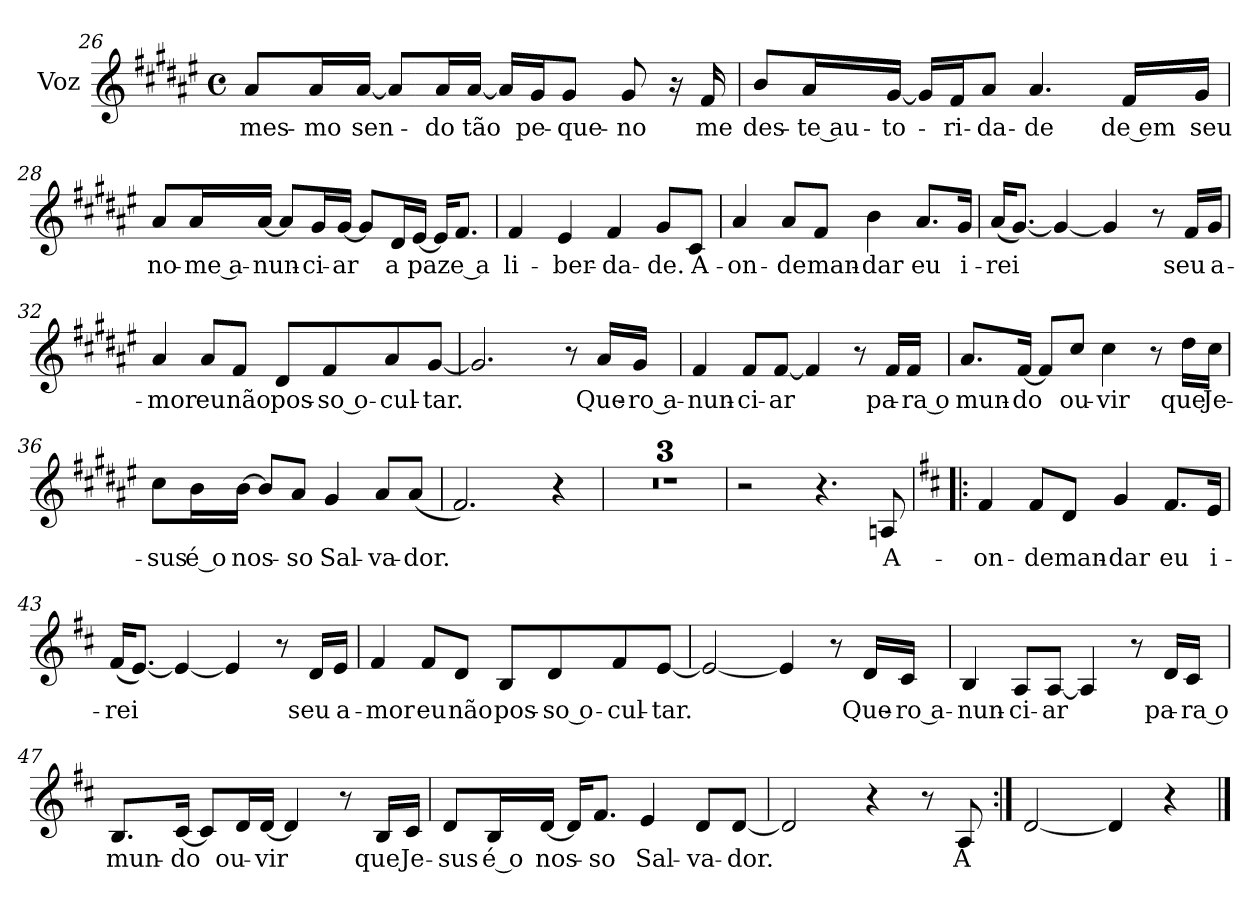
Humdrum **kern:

**kern	**text
*part1	*part1
*staff1	*staff1
*I"Voz	*
*I'Vo.	*
*clefG2	*
*k[f#c#g#d#a#e#]	*
*M4/4	*
*met(c)	*
=26	=26
!	!LO:LY:b
8a#/L	mes-
!	!LO:LY:b
16a#/L	-mo
!	!LO:LY:b
[16a#/JJ	sen-
8a#/L]	.
!	!LO:LY:b
16a#/L	-do
!	!LO:LY:b
[16a#/JJ	tão
16a#/LL]	.
!	!LO:LY:b
16g#/J	pe-
!	!LO:LY:b
8g#/J	-que-
!	!LO:LY:b
8g#/	-no
16r	.
!	!LO:LY:b
16f#/	me
!!LO:LB:g=z
=27	=27
!	!LO:LY:b
8b/L	des-
!	!LO:LY:b
16a#/L	-te au-
!	!LO:LY:b
[16g#/JJ	-to-
16g#/LL]	.
!	!LO:LY:b
16f#/J	-ri-
!	!LO:LY:b
8a#/J	-da-
!	!LO:LY:b
4.a#/	-de
!	!LO:LY:b
16f#/LL	de em
!	!LO:LY:b
16g#/JJ	seu
=28	=28
!	!LO:LY:b
8a#/L	no-
!	!LO:LY:b
16a#/L	-me a-
!	!LO:LY:b
[16a#/JJ	-nun-
8a#/L]	.
!	!LO:LY:b
16g#/L	-ci-
!	!LO:LY:b
[16g#/JJ	-ar
8g#/L]	.
!	!LO:LY:b
16d#/L	a
!	!LO:LY:b
[16e#/JJ	paz
16e#/KL]	.
!	!LO:LY:b
8.f#/J	e a
!!LO:LB:g=z
=29	=29
!	!LO:LY:b
4f#/	li-
!	!LO:LY:b
4e#/	-ber-
!	!LO:LY:b
4f#/	-da-
!	!LO:LY:b
8g#/L	-de.
!	!LO:LY:b
8c#/J	A-
=30	=30
!	!LO:LY:b
4a#/	-on-
!	!LO:LY:b
8a#/L	-de
!	!LO:LY:b
8f#/J	man-
!	!LO:LY:b
4b\	-dar
!	!LO:LY:b
8.a#/L	eu
!	!LO:LY:b
16g#/Jk	i-
=31	=31
!	!LO:LY:b
(<16a#/KL	-rei
[8.g#/J)	.
4g#/_	.
4g#/]	.
8r	.
!	!LO:LY:b
16f#/LL	seu
!	!LO:LY:b
16g#/JJ	a-
!!LO:LB:g=z
=32	=32
!	!LO:LY:b
4a#/	-mor
!	!LO:LY:b
8a#/L	eu
!	!LO:LY:b
8f#/J	não
!	!LO:LY:b
8d#/L	pos-
!	!LO:LY:b
8f#/	-so o-
!	!LO:LY:b
8a#/	-cul-
!	!LO:LY:b
[8g#/J	-tar.
=33	=33
2.g#/]	.
8r	.
!	!LO:LY:b
16a#/LL	Que-
!	!LO:LY:b
16g#/JJ	-ro a-
=34	=34
!	!LO:LY:b
4f#/	-nun-
!	!LO:LY:b
8f#/L	-ci-
!	!LO:LY:b
[8f#/J	-ar
4f#/]	.
8r	.
!	!LO:LY:b
16f#/LL	pa-
!	!LO:LY:b
16f#/JJ	-ra o
!!LO:LB:g=z
=35	=35
!	!LO:LY:b
8.a#/L	mun-
!	!LO:LY:b
[16f#/Jk	-do
8f#/L]	.
!	!LO:LY:b
8cc#/J	ou-
!	!LO:LY:b
4cc#\	-vir
8r	.
!	!LO:LY:b
16dd#\LL	que
!	!LO:LY:b
16cc#\JJ	Je-
=36	=36
!	!LO:LY:b
8cc#\L	-sus
!	!LO:LY:b
16b\L	é o
!	!LO:LY:b
[16b\JJ	nos-
8b/L]	.
!	!LO:LY:b
8a#/J	-so
!	!LO:LY:b
4g#/	Sal-
!	!LO:LY:b
8a#/L	-va-
!	!LO:LY:b
(<8a#/J	-dor.
=37	=37
2.f#/)	.
4r	.
=38	=38
1r	.
=39	=39
1r	.
=40	=40
1r	.
!!LO:LB:g=z
=41	=41
2r	.
4.r	.
!	!LO:LY:b
8An/	A-
=42!|:	=42!|:
*k[f#c#]	*
!	!LO:LY:b
4f#/	-on-
!	!LO:LY:b
8f#/L	-de
!	!LO:LY:b
8d/J	man-
!	!LO:LY:b
4g/	-dar
!	!LO:LY:b
8.f#/L	eu
!	!LO:LY:b
16e/Jk	i-
=43	=43
!	!LO:LY:b
(<16f#/KL	-rei
[8.e/J)	.
4e/_	.
4e/]	.
8r	.
!	!LO:LY:b
16d/LL	seu
!	!LO:LY:b
16e/JJ	a-
!!LO:LB:g=z
=44	=44
!	!LO:LY:b
4f#/	-mor
!	!LO:LY:b
8f#/L	eu
!	!LO:LY:b
8d/J	não
!	!LO:LY:b
8B/L	pos-
!	!LO:LY:b
8d/	-so o-
!	!LO:LY:b
8f#/	-cul-
!	!LO:LY:b
[8e/J	-tar.
=45	=45
2e/_	.
4e/]	.
8r	.
!	!LO:LY:b
16d/LL	Que-
!	!LO:LY:b
16c#/JJ	-ro a-
=46	=46
!	!LO:LY:b
4B/	-nun-
!	!LO:LY:b
8A/L	-ci-
!	!LO:LY:b
[8A/J	-ar
4A/]	.
8r	.
!	!LO:LY:b
16d/LL	pa-
!	!LO:LY:b
16c#/JJ	-ra o
!!LO:LB:g=z
=47	=47
!	!LO:LY:b
8.B/L	mun-
!	!LO:LY:b
[16c#/Jk	-do
8c#/L]	.
!	!LO:LY:b
16d/L	ou-
!	!LO:LY:b
[16d/JJ	-vir
4d/]	.
8r	.
!	!LO:LY:b
16B/LL	que
!	!LO:LY:b
16c#/JJ	Je-
=48	=48
!	!LO:LY:b
8d/L	-sus
!	!LO:LY:b
16B/L	é o
!	!LO:LY:b
[16d/JJ	nos-
16d/KL]	.
!	!LO:LY:b
8.f#/J	-so
!	!LO:LY:b
4e/	Sal-
!	!LO:LY:b
8d/L	-va-
!	!LO:LY:b
[8d/J	-dor.
=49	=49
2d/]	.
4r	.
8r	.
!	!LO:LY:b
8A/	A
=50:|!	=50:|!
[2d/	.
4d/]	.
4r	.
==	==
*-	*-
